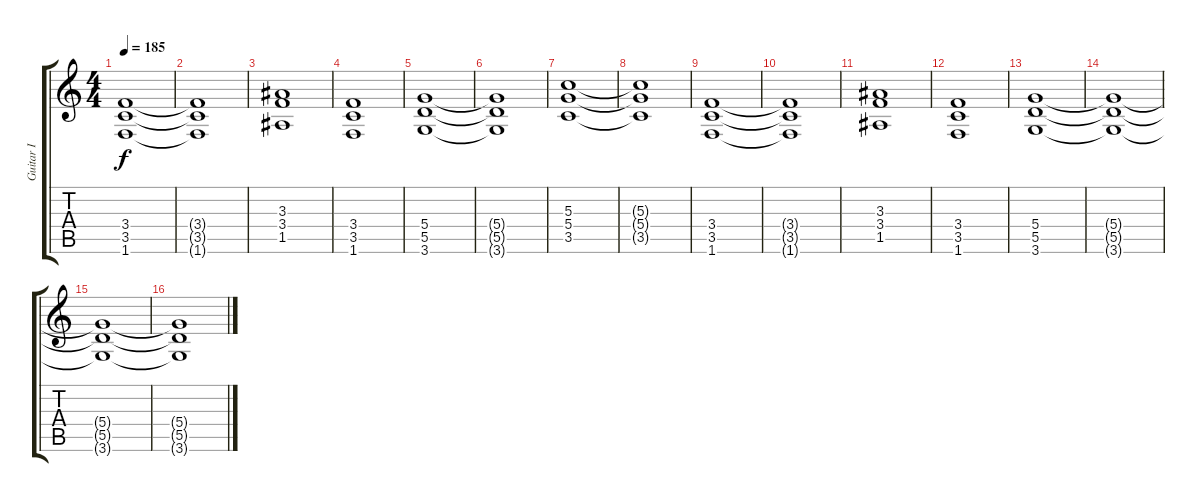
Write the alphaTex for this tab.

\track ("Guitar I" "Guitar I") {instrument overdrivenguitar}
\staff {score tabs}
\tuning (E4 B3 G3 D3 A2 E2) {hide}
\ts (4 4)
\tempo 185
\clef g2
\ks c
(3.4 3.5 1.6).1{dy f} |
(3.4{t} 3.5{t} 1.6{t}).1 |
(3.3 3.4 1.5).1 |
(3.4 3.5 1.6).1 |
(5.4 5.5 3.6).1 |
(5.4{t} 5.5{t} 3.6{t}).1 |
(5.3 5.4 3.5).1 |
(5.3{t} 5.4{t} 3.5{t}).1 |
(3.4 3.5 1.6).1 |
(3.4{t} 3.5{t} 1.6{t}).1 |
(3.3 3.4 1.5).1 |
(3.4 3.5 1.6).1 |
(5.4 5.5 3.6).1 |
(5.4{t} 5.5{t} 3.6{t}).1 |
(5.4{t} 5.5{t} 3.6{t}).1 |
(5.4{t} 5.5{t} 3.6{t}).1
